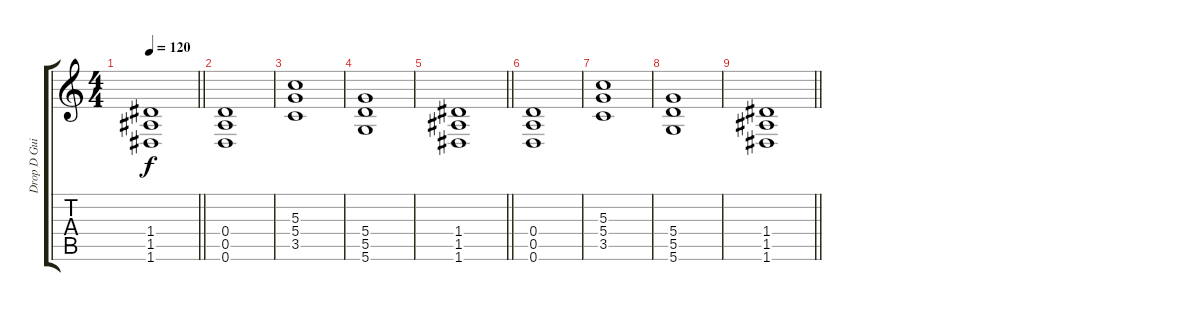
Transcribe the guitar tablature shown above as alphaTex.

\track ("Drop D Guitar" "Drop D Gui") {instrument distortionguitar}
\staff {score tabs}
\tuning (E4 B3 G3 D3 A2 D2) {hide}
\ts (4 4)
\tempo 120
\clef g2
\barLineRight lightlight
\ks c
(1.4 1.5 1.6).1{dy f} |
(0.4 0.5 0.6).1 |
(5.3 5.4 3.5).1 |
(5.4 5.5 5.6).1 |
\barLineRight lightlight
(1.4 1.5 1.6).1 |
(0.4 0.5 0.6).1 |
(5.3 5.4 3.5).1 |
(5.4 5.5 5.6).1 |
\barLineRight lightlight
(1.4 1.5 1.6).1
